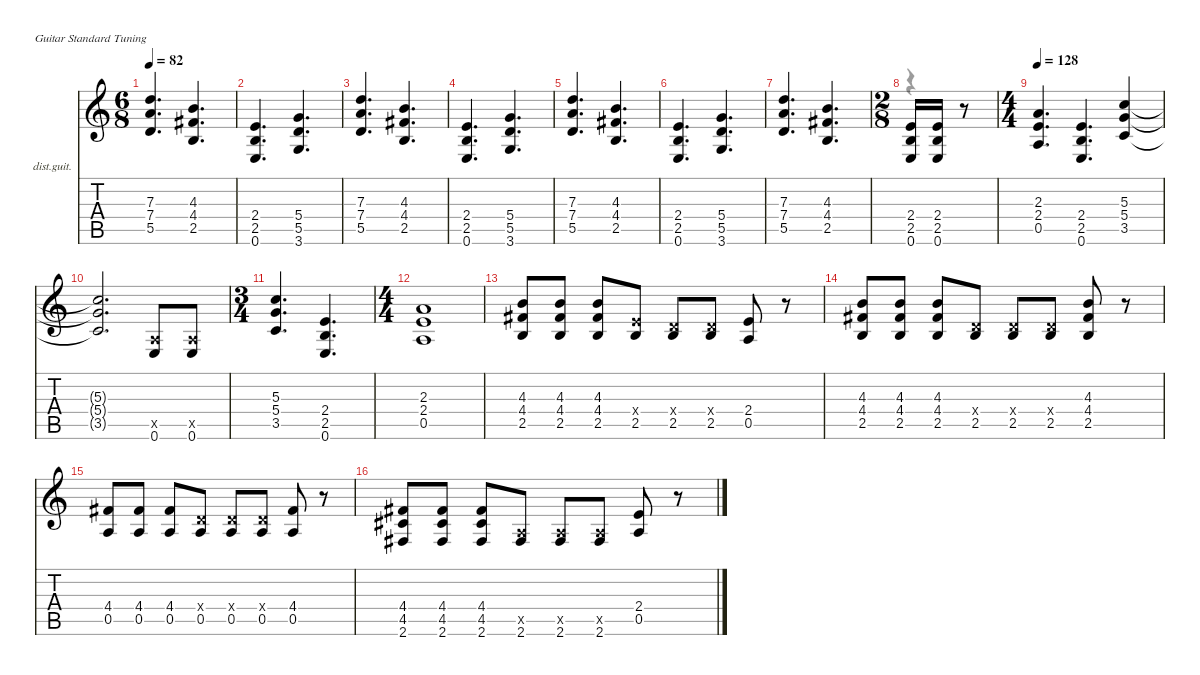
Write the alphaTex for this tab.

\defaultSystemsLayout 4
\hideDynamics
\bracketExtendMode nobrackets
\firstSystemTrackNameOrientation horizontal
\otherSystemsTrackNameOrientation horizontal
\track ("Rhythm Guitar 1" "dist.guit.") {instrument distortionguitar}
\staff {score tabs}
\tuning (E4 B3 G3 D3 A2 E2)
\voice
\ts (6 8)
\tempo 82
\clef g2
\ks c
(7.3 7.4 5.5).4{d dy f} (4.3 4.4{acc #} 2.5).4{d} |
(2.4 2.5 0.6).4{d} (5.4 5.5 3.6).4{d} |
(7.3 7.4 5.5).4{d} (4.3 4.4{acc #} 2.5).4{d} |
(2.4 2.5 0.6).4{d} (5.4 5.5 3.6).4{d} |
(7.3 7.4 5.5).4{d} (4.3 4.4{acc #} 2.5).4{d} |
(2.4 2.5 0.6).4{d} (5.4 5.5 3.6).4{d} |
(7.3 7.4 5.5).4{d} (4.3 4.4{acc #} 2.5).4{d} |
\ts (2 8)
\beaming (8 2)
(2.4 2.5 0.6).16 (2.4 2.5 0.6).16 r.8 |
\ts (4 4)
\beaming (8 2 2 2 2)
\tempo 128
(2.3 2.4 0.5).4{d} (2.4 2.5 0.6).4{d} (5.3 5.4 3.5).4 |
(5.3{t} 5.4{t} 3.5{t}).2{d} (0.5{x} 0.6).8 (0.5{x} 0.6).8 |
\ts (3 4)
\beaming (8 2 2 2)
(5.3 5.4 3.5).4{d} (2.4 2.5 0.6).4{d} |
\ts (4 4)
\beaming (8 2 2 2 2)
(2.3 2.4 0.5).1 |
(4.3 4.4{acc #} 2.5).8 (4.3 4.4{acc #} 2.5).8 (4.3 4.4{acc #} 2.5).8 (2.4{x} 2.5).8 (0.4{x} 2.5).8 (0.4{x} 2.5).8 (2.4 0.5).8 r.8 |
(4.3 4.4{acc #} 2.5).8 (4.3 4.4{acc #} 2.5).8 (4.3 4.4{acc #} 2.5).8 (0.4{x} 2.5).8 (0.4{x} 2.5).8 (0.4{x} 2.5).8 (4.3 4.4{acc #} 2.5).8 r.8 |
(4.4{acc #} 0.5).8 (4.4{acc #} 0.5).8 (4.4{acc #} 0.5).8 (0.4{x} 0.5).8 (0.4{x} 0.5).8 (0.4{x} 0.5).8 (4.4{acc #} 0.5).8 r.8 |
(4.4{acc #} 4.5{acc #} 2.6{acc #}).8 (4.4{acc #} 4.5{acc #} 2.6{acc #}).8 (4.4{acc #} 4.5{acc #} 2.6{acc #}).8 (0.5{x} 2.6{acc #}).8 (0.5{x} 2.6{acc #}).8 (0.5{x} 2.6{acc #}).8 (2.4 0.5).8 r.8
\voice
\clef g2
\ottava regular
\simile none
\ks c
|
|
|
|
|
|
|
r.4{dy mf} |
|
|
|
|
|
|
|
